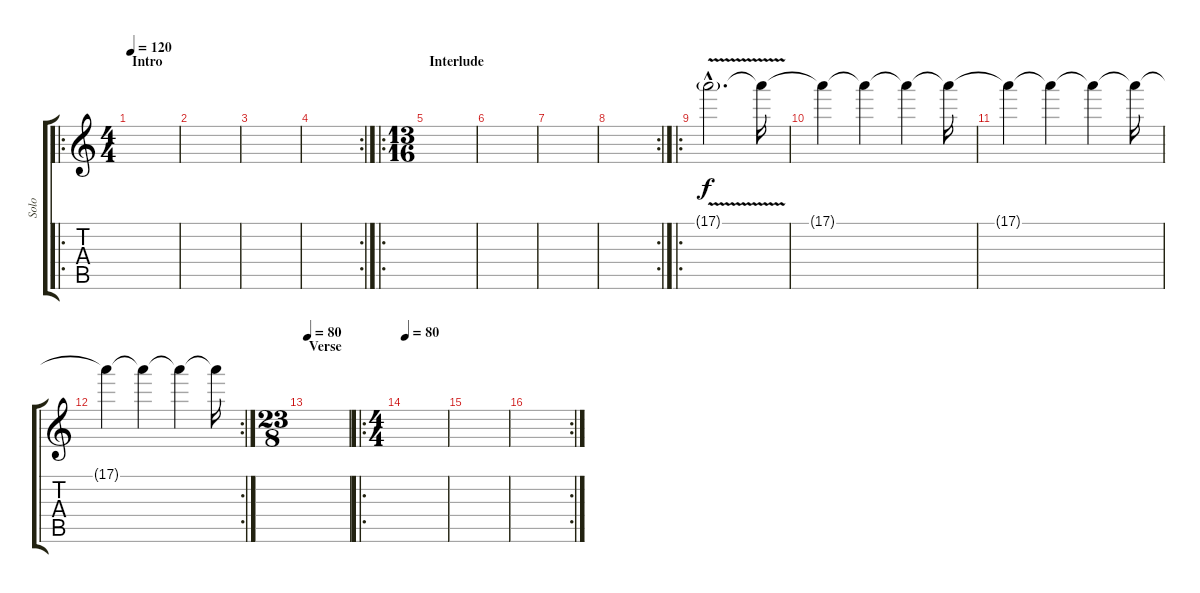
\track ("Solo" "Solo") {instrument distortionguitar}
\staff {score tabs}
\tuning (E4 B3 G3 D3 A2 E2) {hide}
\ro
\ts (4 4)
\section ("" "Intro")
\tempo 120
\clef g2
\ks c
|
|
|
\rc 2
|
\ro
\ts (13 16)
\section ("" "Interlude")
|
|
|
\rc 2
|
\ro
17.1{v g hac}.2{d} 17.1{t}.16{dy f} |
17.1{t}.4 17.1{t}.4 17.1{t}.4 17.1{t}.16 |
17.1{t}.4 17.1{t}.4 17.1{t}.4 17.1{t}.16 |
\rc 2
17.1{t}.4 17.1{t}.4 17.1{t}.4 17.1{t}.16 |
\ts (23 8)
\section ("" "Verse")
\tempo 80
|
\ro
\ts (4 4)
\tempo 80
|
|
\rc 2
